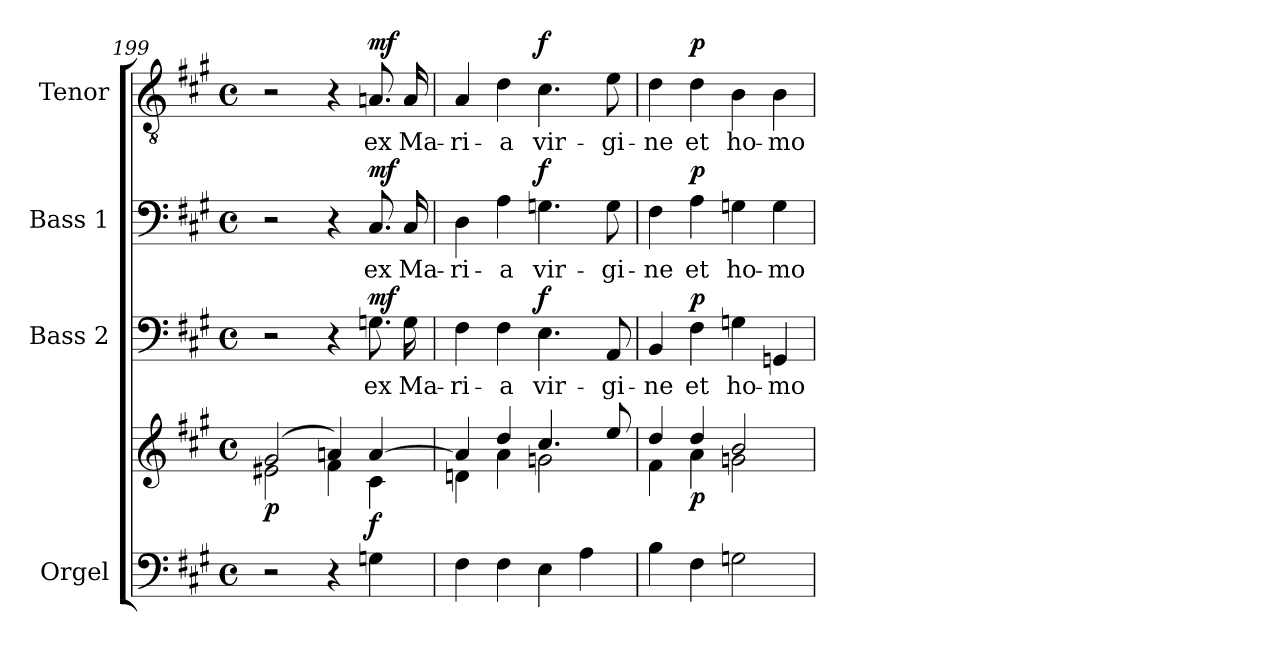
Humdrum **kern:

**kern	**kern	**dynam	**kern	**text	**dynam	**kern	**text	**dynam	**kern	**text	**dynam
*part4	*part4	*part4	*part3	*part3	*part3	*part2	*part2	*part2	*part1	*part1	*part1
*staff5	*staff4	*staff4/5	*staff3	*staff3	*staff3	*staff2	*staff2	*staff2	*staff1	*staff1	*staff1
*I"Orgel	*	*	*I"Bass 2	*	*	*I"Bass 1	*	*	*I"Tenor	*	*
*I'Org.	*	*	*I'B2.	*	*	*I'B1.	*	*	*I'T.	*	*
*clefF4	*clefG2	*	*clefF4	*	*	*clefF4	*	*	*clefGv2	*	*
*k[f#c#g#]	*k[f#c#g#]	*	*k[f#c#g#]	*	*	*k[f#c#g#]	*	*	*k[f#c#g#]	*	*
*A:	*A:	*	*A:	*	*	*A:	*	*	*A:	*	*
*M4/4	*M4/4	*	*M4/4	*	*	*M4/4	*	*	*M4/4	*	*
*met(c)	*met(c)	*	*met(c)	*	*	*met(c)	*	*	*met(c)	*	*
=199	=199	=199	=199	=199	=199	=199	=199	=199	=199	=199	=199
*	*^	*	*	*	*	*	*	*	*	*	*
!	!	!	!LO:DY:b	!	!	!	!	!	!	!	!	!
2r	(2g#/	2e#X\	p	2r	.	.	2r	.	.	2r	.	.
4r	4an/)	4f#\	.	4r	.	.	4r	.	.	4r	.	.
!	!	!	!LO:DY:b	!	!LO:LY:b	!LO:DY:a	!	!LO:LY:b	!LO:DY:a	!	!LO:LY:b	!LO:DY:a
4Gn\	[>4a/	4c#\	f	8.Gn\	ex	mf	8.C#/	ex	mf	8.An/	ex	mf
!	!	!	!	!	!LO:LY:b	!	!	!LO:LY:b	!	!	!LO:LY:b	!
.	.	.	.	16G\	Ma-	.	16C#/	Ma-	.	16A/	Ma-	.
=200	=200	=200	=200	=200	=200	=200	=200	=200	=200	=200	=200	=200
!	!	!	!	!	!LO:LY:b	!	!	!LO:LY:b	!	!	!LO:LY:b	!
4F#\	4a/]	4dn\	.	4F#\	-ri-	.	4D\	-ri-	.	4A/	-ri-	.
!	!	!	!	!	!LO:LY:b	!	!	!LO:LY:b	!	!	!LO:LY:b	!
4F#\	4dd/	4a\	.	4F#\	-a	.	4A\	-a	.	4d\	-a	.
!	!	!	!	!	!LO:LY:b	!LO:DY:a	!	!LO:LY:b	!LO:DY:a	!	!LO:LY:b	!LO:DY:a
4E\	4.cc#/	2gn\	.	4.E\	vir-	f	4.Gn\	vir-	f	4.c#\	vir-	f
4A\	.	.	.	.	.	.	.	.	.	.	.	.
!	!	!	!	!	!LO:LY:b	!	!	!LO:LY:b	!	!	!LO:LY:b	!
.	8ee/	.	.	8AA/	-gi-	.	8G\	-gi-	.	8e\	-gi-	.
=201	=201	=201	=201	=201	=201	=201	=201	=201	=201	=201	=201	=201
!	!	!	!	!	!LO:LY:b	!	!	!LO:LY:b	!	!	!LO:LY:b	!
4B\	4dd/	4f#\	.	4BB/	-ne	.	4F#\	-ne	.	4d\	-ne	.
!	!	!	!LO:DY:b	!	!LO:LY:b	!LO:DY:a	!	!LO:LY:b	!LO:DY:a	!	!LO:LY:b	!LO:DY:a
4F#\	4dd/	4a\	p	4F#\	et	p	4A\	et	p	4d\	et	p
!	!	!	!	!	!LO:LY:b	!	!	!LO:LY:b	!	!	!LO:LY:b	!
2Gn\	2b/	2gn\	.	4Gn\	ho-	.	4Gn\	ho-	.	4B\	ho-	.
!	!	!	!	!	!LO:LY:b	!	!	!LO:LY:b	!	!	!LO:LY:b	!
.	.	.	.	4GGn/	-mo	.	4G\	-mo	.	4B\	-mo	.
*	*v	*v	*	*	*	*	*	*	*	*	*	*
=	=	=	=	=	=	=	=	=	=	=	=
*-	*-	*-	*-	*-	*-	*-	*-	*-	*-	*-	*-
